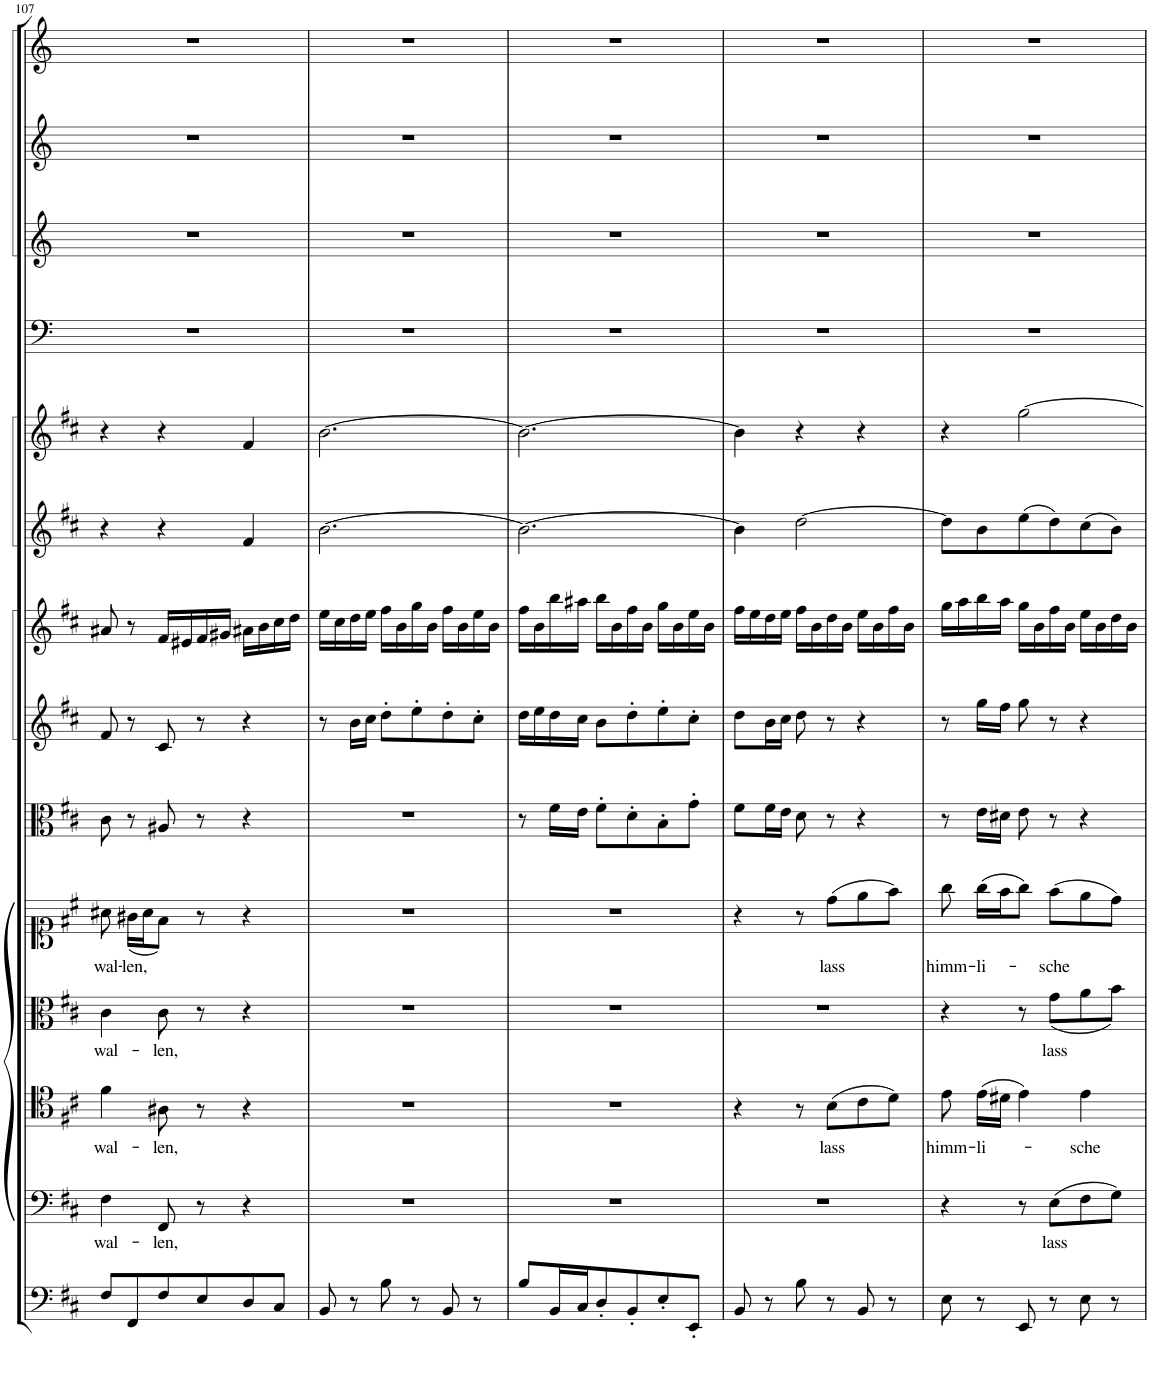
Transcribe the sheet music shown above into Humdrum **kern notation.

**kern	**kern	**text	**kern	**text	**kern	**text	**kern	**text	**kern	**kern	**kern	**kern	**kern	**kern	**kern	**kern	**kern
*part14	*part13	*part13	*part12	*part12	*part11	*part11	*part10	*part10	*part9	*part8	*part7	*part6	*part5	*part4	*part3	*part2	*part1
*staff14	*staff13	*staff13	*staff12	*staff12	*staff11	*staff11	*staff10	*staff10	*staff9	*staff8	*staff7	*staff6	*staff5	*staff4	*staff3	*staff2	*staff1
*I"Continuo.	*I"Basso	*	*I"Tenore	*	*I"Alto	*	*I"Soprano	*	*I"Viola.	*I"Violino II	*I"Violino I.	*I"Oboe II	*I"Oboe I.	*I"Timpani.	*I"Tromba III.	*I"Tromba II.	*I"Tromba I.
*	*	*	*	*	*	*	*	*	*I'Vla	*	*I'Vln	*I'Ob	*I'Ob	*I'Timp	*	*	*
!!LO:PB:g=z
*clefF4	*clefF4	*	*clefC4	*	*clefC3	*	*clefC1	*	*clefC3	*clefG2	*clefG2	*clefG2	*clefG2	*clefF4	*clefG2	*clefG2	*clefG2
*	*	*	*	*	*	*	*	*	*	*	*	*	*	*Trd-1c-2	*Trd-1c-2	*Trd-1c-2	*Trd-1c-2
*k[f#c#]	*k[f#c#]	*	*k[f#c#]	*	*k[f#c#]	*	*k[f#c#]	*	*k[f#c#]	*k[f#c#]	*k[f#c#]	*k[f#c#]	*k[f#c#]	*k[]	*k[]	*k[]	*k[]
*M3/4	*M3/4	*	*M3/4	*	*M3/4	*	*M3/4	*	*M3/4	*M3/4	*M3/4	*M3/4	*M3/4	*M3/4	*M3/4	*M3/4	*M3/4
=107	=107	=107	=107	=107	=107	=107	=107	=107	=107	=107	=107	=107	=107	=107	=107	=107	=107
!	!	!LO:LY:b	!	!LO:LY:b	!	!LO:LY:b	!	!LO:LY:b	!	!	!	!	!	!	!	!	!
8F#/L	4F#\	wal-	4f#\	wal-	4c#\	wal-	8a#X\	wal-	8c#\	8f#/	8a#X/	4r	4r	2.r	2.r	2.r	2.r
!	!	!	!	!	!	!	!	!LO:LY:b	!	!	!	!	!	!	!	!	!
8FF#/	.	.	.	.	.	.	(<16g#X\LL	-len,	8r	8r	8r	.	.	.	.	.	.
.	.	.	.	.	.	.	16a#\J	.	.	.	.	.	.	.	.	.	.
!	!	!LO:LY:b	!	!LO:LY:b	!	!LO:LY:b	!	!	!	!	!	!	!	!	!	!	!
8F#/	8FF#/	-len,	8A#X\	-len,	8c#\	-len,	8f#\J)	.	8A#X/	8c#/	16f#/LL	4r	4r	.	.	.	.
.	.	.	.	.	.	.	.	.	.	.	16e#X/	.	.	.	.	.	.
8E/	8r	.	8r	.	8r	.	8r	.	8r	8r	16f#/	.	.	.	.	.	.
.	.	.	.	.	.	.	.	.	.	.	16g#X/JJ	.	.	.	.	.	.
8D/	4r	.	4r	.	4r	.	4r	.	4r	4r	16a#X\LL	4f#/	4f#/	.	.	.	.
.	.	.	.	.	.	.	.	.	.	.	16b\	.	.	.	.	.	.
8C#/J	.	.	.	.	.	.	.	.	.	.	16cc#\	.	.	.	.	.	.
.	.	.	.	.	.	.	.	.	.	.	16dd\JJ	.	.	.	.	.	.
=108	=108	=108	=108	=108	=108	=108	=108	=108	=108	=108	=108	=108	=108	=108	=108	=108	=108
8BB/	2.r	.	2.r	.	2.r	.	2.r	.	2.r	8r	16ee\LL	[2.b\	[2.b\	2.r	2.r	2.r	2.r
.	.	.	.	.	.	.	.	.	.	.	16cc#\	.	.	.	.	.	.
8r	.	.	.	.	.	.	.	.	.	16b\LL	16dd\	.	.	.	.	.	.
.	.	.	.	.	.	.	.	.	.	16cc#\JJ	16ee\JJ	.	.	.	.	.	.
8B\	.	.	.	.	.	.	.	.	.	8dd'\L	16ff#\LL	.	.	.	.	.	.
.	.	.	.	.	.	.	.	.	.	.	16b\	.	.	.	.	.	.
8r	.	.	.	.	.	.	.	.	.	8ee'\	16gg\	.	.	.	.	.	.
.	.	.	.	.	.	.	.	.	.	.	16b\JJ	.	.	.	.	.	.
8BB/	.	.	.	.	.	.	.	.	.	8dd'\	16ff#\LL	.	.	.	.	.	.
.	.	.	.	.	.	.	.	.	.	.	16b\	.	.	.	.	.	.
8r	.	.	.	.	.	.	.	.	.	8cc#'\J	16ee\	.	.	.	.	.	.
.	.	.	.	.	.	.	.	.	.	.	16b\JJ	.	.	.	.	.	.
=109	=109	=109	=109	=109	=109	=109	=109	=109	=109	=109	=109	=109	=109	=109	=109	=109	=109
8B/L	2.r	.	2.r	.	2.r	.	2.r	.	8r	16dd\LL	16ff#\LL	2.b\_	2.b\_	2.r	2.r	2.r	2.r
.	.	.	.	.	.	.	.	.	.	16ee\	16b\	.	.	.	.	.	.
16BB/L	.	.	.	.	.	.	.	.	16f#\LL	16dd\	16bb\	.	.	.	.	.	.
16C#/J	.	.	.	.	.	.	.	.	16e\JJ	16cc#\JJ	16aa#X\JJ	.	.	.	.	.	.
8D'/	.	.	.	.	.	.	.	.	8f#'\L	8b\L	16bb\LL	.	.	.	.	.	.
.	.	.	.	.	.	.	.	.	.	.	16b\	.	.	.	.	.	.
8BB'/	.	.	.	.	.	.	.	.	8d'\	8dd'\	16ff#\	.	.	.	.	.	.
.	.	.	.	.	.	.	.	.	.	.	16b\JJ	.	.	.	.	.	.
8E'/	.	.	.	.	.	.	.	.	8B'\	8ee'\	16gg\LL	.	.	.	.	.	.
.	.	.	.	.	.	.	.	.	.	.	16b\	.	.	.	.	.	.
8EE'/J	.	.	.	.	.	.	.	.	8g'\J	8cc#'\J	16ee\	.	.	.	.	.	.
.	.	.	.	.	.	.	.	.	.	.	16b\JJ	.	.	.	.	.	.
=110	=110	=110	=110	=110	=110	=110	=110	=110	=110	=110	=110	=110	=110	=110	=110	=110	=110
8BB/	2.r	.	4r	.	2.r	.	4r	.	8f#\L	8dd\L	16ff#\LL	4b\]	4b\]	2.r	2.r	2.r	2.r
.	.	.	.	.	.	.	.	.	.	.	16ee\	.	.	.	.	.	.
8r	.	.	.	.	.	.	.	.	16f#\L	16b\L	16dd\	.	.	.	.	.	.
.	.	.	.	.	.	.	.	.	16e\JJ	16cc#\JJ	16ee\JJ	.	.	.	.	.	.
8B\	.	.	8r	.	.	.	8r	.	8d\	8dd\	16ff#\LL	[2dd\	4r	.	.	.	.
.	.	.	.	.	.	.	.	.	.	.	16b\	.	.	.	.	.	.
!	!	!	!	!LO:LY:b	!	!	!	!LO:LY:b	!	!	!	!	!	!	!	!	!
8r	.	.	(>8B\L	lass	.	.	(>8dd\L	lass	8r	8r	16dd\	.	.	.	.	.	.
.	.	.	.	.	.	.	.	.	.	.	16b\JJ	.	.	.	.	.	.
8BB/	.	.	8c#\	.	.	.	8ee\	.	4r	4r	16ee\LL	.	4r	.	.	.	.
.	.	.	.	.	.	.	.	.	.	.	16b\	.	.	.	.	.	.
8r	.	.	8d\J)	.	.	.	8ff#\J)	.	.	.	16ff#\	.	.	.	.	.	.
.	.	.	.	.	.	.	.	.	.	.	16b\JJ	.	.	.	.	.	.
=111	=111	=111	=111	=111	=111	=111	=111	=111	=111	=111	=111	=111	=111	=111	=111	=111	=111
!	!	!	!	!LO:LY:b	!	!	!	!LO:LY:b	!	!	!	!	!	!	!	!	!
8E\	4r	.	8e\	himm-	4r	.	8gg\	himm-	8r	8r	16gg\LL	8dd\L]	4r	2.r	2.r	2.r	2.r
.	.	.	.	.	.	.	.	.	.	.	16aa\	.	.	.	.	.	.
!	!	!	!	!LO:LY:b	!	!	!	!LO:LY:b	!	!	!	!	!	!	!	!	!
8r	.	.	(>16e\LL	-li-	.	.	(>16gg\LL	-li-	16e\LL	16gg\LL	16bb\	8b\	.	.	.	.	.
.	.	.	16d#X\JJ	.	.	.	16ff#\J	.	16d#X\JJ	16ff#\JJ	16aa\JJ	.	.	.	.	.	.
8EE/	8r	.	4e\)	.	8r	.	8gg\J)	.	8e\	8gg\	16gg\LL	(>8ee\	[2gg\	.	.	.	.
.	.	.	.	.	.	.	.	.	.	.	16b\	.	.	.	.	.	.
!	!	!LO:LY:b	!	!	!	!LO:LY:b	!	!LO:LY:b	!	!	!	!	!	!	!	!	!
8r	(>8E\L	lass	.	.	(<8g\L	lass	(>8ff#\L	sche	8r	8r	16ff#\	8dd\)	.	.	.	.	.
.	.	.	.	.	.	.	.	.	.	.	16b\JJ	.	.	.	.	.	.
!	!	!	!	!LO:LY:b	!	!	!	!	!	!	!	!	!	!	!	!	!
8E\	8F#\	.	4e\	sche	8a\	.	8ee\	.	4r	4r	16ee\LL	(>8cc#\	.	.	.	.	.
.	.	.	.	.	.	.	.	.	.	.	16b\	.	.	.	.	.	.
8r	8G\J)	.	.	.	8b\J)	.	8dd\J)	.	.	.	16dd\	8b\J)	.	.	.	.	.
.	.	.	.	.	.	.	.	.	.	.	16b\JJ	.	.	.	.	.	.
=	=	=	=	=	=	=	=	=	=	=	=	=	=	=	=	=	=
*-	*-	*-	*-	*-	*-	*-	*-	*-	*-	*-	*-	*-	*-	*-	*-	*-	*-
